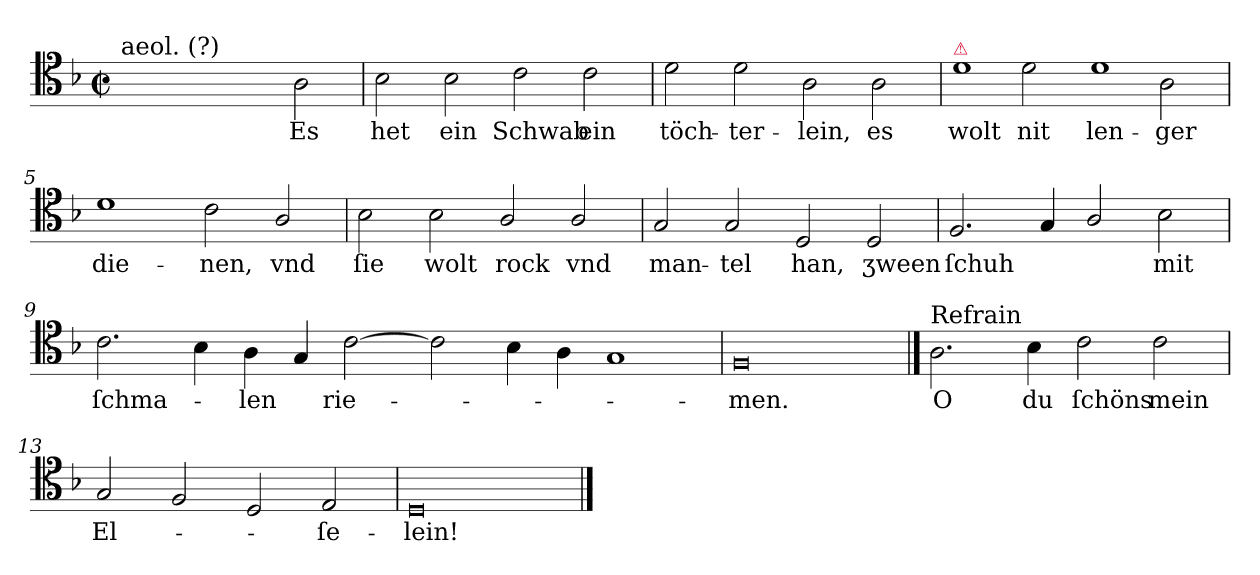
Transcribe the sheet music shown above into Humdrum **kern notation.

**kern	**text
*part1	*part1
*staff1	*staff1
*clefC4	*
*k[b-]	*
*D:aeo	*
*M4/2	*
*met(c|)	*
=1	=1
!LO:TX:a:t=aeol. (?)	!
1ryy	.
2ryy	.
2A	Es
=2	=2
2B-	het
2B-	ein
2c	Schwab
2c	ein
=3	=3
2d	töch-
2d	-ter-
2A	-lein,
2A	es
=4	=4
!LO:TX:a:color=crimson:t=⚠	!
!LO:N:vis=1	!
2d	wolt
2d	nit
!LO:N:vis=1	!
2d	len-
2A	-ger
=5	=5
1d	die-
2c	-nen,
2A/	vnd
=6	=6
2B-	ſie
2B-	wolt
2A/	rock
2A/	vnd
=7	=7
2G	man-
2G	-tel
2D	han,
2D	ʒween
=8	=8
2.F	ſchuh
4G	.
2A/	.
2B-	mit
=9	=9
2.c	ſchma-
4B-	.
4A	-len
4G	.
[2c	rie-
=10-	=10-
2c]	.
4B-	.
4A	.
1G	.
=11	=11
0F/	-men.
==12	==12
!LO:TX:a:t=Refrain	!
2.A	O
4B-	du
2c	ſchöns
2c	mein
=13	=13
2G	El-
2F	.
2D	.
2E	-ſe-
=14	=14
0D/	-lein!
==	==
*-	*-
